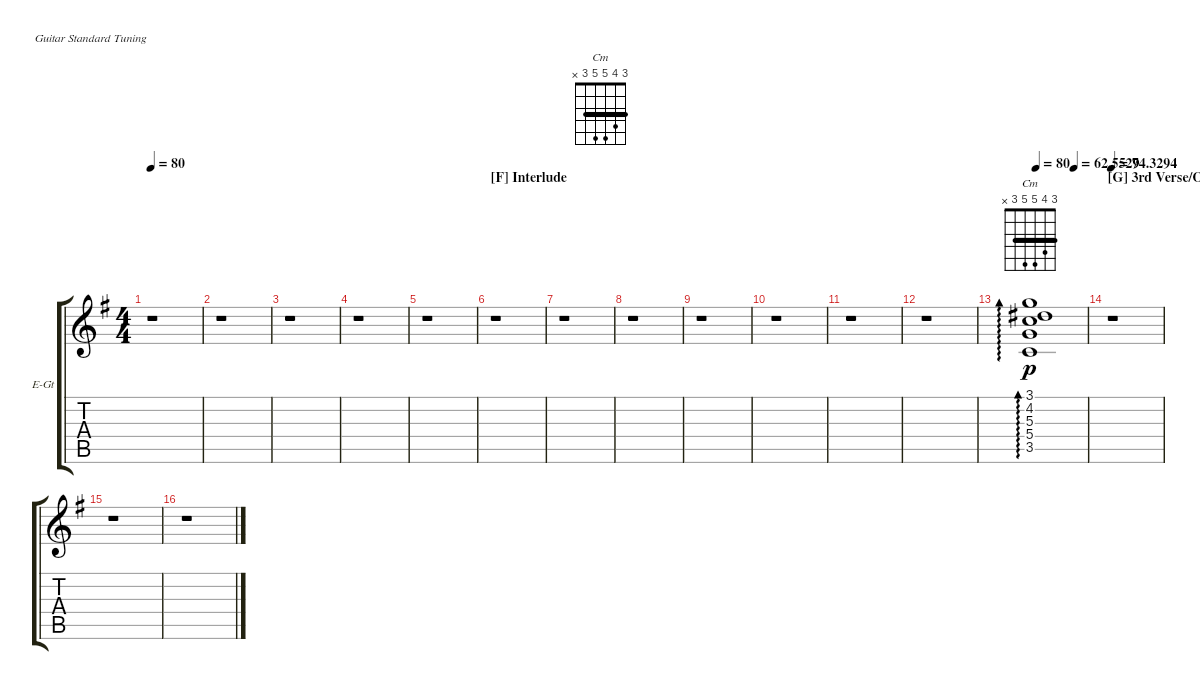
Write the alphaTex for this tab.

\defaultSystemsLayout 4
\bracketExtendMode groupsimilarinstruments
\firstSystemTrackNameOrientation horizontal
\otherSystemsTrackNameOrientation horizontal
\chordDiagramsInScore
\track ("Harry Koisser (Gtr OD)" "E-Gt") {instrument electricguitarclean}
\staff {score tabs}
\tuning (E4 B3 G3 D3 A2 E2)
\chord ("Cm" 3 4 5 5 3 x) {barre 3}
\ts (4 4)
\tempo 80
\clef g2
\ks g
r.1{dy p} |
r.1 |
r.1 |
r.1 |
r.1 |
\section ("F" "Interlude")
r.1 |
r.1 |
r.1 |
r.1 |
r.1 |
r.1 |
r.1 |
\tempo 80
\tempo (62.5529 0.75)
(3.5 5.4 5.3 4.2 3.1).1{ad 0 ch "Cm"} |
\section ("G" "3rd Verse/Outro")
\tempo
74.3294 r.1 |
r.1 |
r.1
